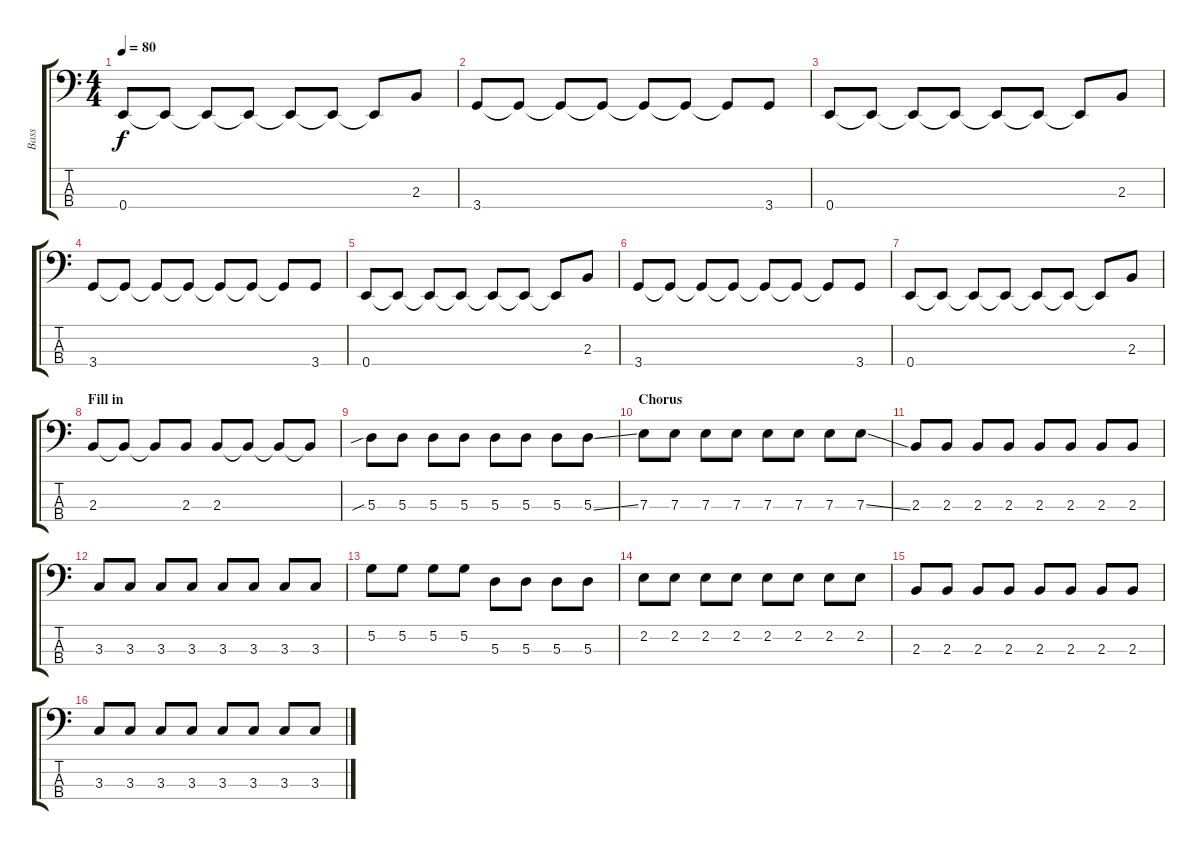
\track ("Bass" "Bass") {instrument electricbassfinger}
\staff {score tabs}
\tuning (G2 D2 A1 E1) {hide}
\ts (4 4)
\tempo 80
\clef f4
\ks c
0.4.8{dy f} 0.4{t}.8 0.4{t}.8 0.4{t}.8 0.4{t}.8 0.4{t}.8 0.4{t}.8 2.3.8 |
3.4.8 3.4{t}.8 3.4{t}.8 3.4{t}.8 3.4{t}.8 3.4{t}.8 3.4{t}.8 3.4.8 |
0.4.8 0.4{t}.8 0.4{t}.8 0.4{t}.8 0.4{t}.8 0.4{t}.8 0.4{t}.8 2.3.8 |
3.4.8 3.4{t}.8 3.4{t}.8 3.4{t}.8 3.4{t}.8 3.4{t}.8 3.4{t}.8 3.4.8 |
0.4.8 0.4{t}.8 0.4{t}.8 0.4{t}.8 0.4{t}.8 0.4{t}.8 0.4{t}.8 2.3.8 |
3.4.8 3.4{t}.8 3.4{t}.8 3.4{t}.8 3.4{t}.8 3.4{t}.8 3.4{t}.8 3.4.8 |
0.4.8 0.4{t}.8 0.4{t}.8 0.4{t}.8 0.4{t}.8 0.4{t}.8 0.4{t}.8 2.3.8 |
\section ("" "Fill in")
2.3.8{volume 14} 2.3{t}.8 2.3{t}.8 2.3.8 2.3.8 2.3{t}.8 2.3{t}.8 2.3{t}.8 |
5.3{sib}.8 5.3.8 5.3.8 5.3.8 5.3.8 5.3.8 5.3.8 5.3{ss}.8 |
\section ("" "Chorus")
7.3.8 7.3.8 7.3.8 7.3.8 7.3.8 7.3.8 7.3.8 7.3{ss}.8 |
2.3.8 2.3.8 2.3.8 2.3.8 2.3.8 2.3.8 2.3.8 2.3.8 |
3.3.8 3.3.8 3.3.8 3.3.8 3.3.8 3.3.8 3.3.8 3.3.8 |
5.2.8 5.2.8 5.2.8 5.2.8 5.3.8 5.3.8 5.3.8 5.3.8 |
2.2.8 2.2.8 2.2.8 2.2.8 2.2.8 2.2.8 2.2.8 2.2.8 |
2.3.8 2.3.8 2.3.8 2.3.8 2.3.8 2.3.8 2.3.8 2.3.8 |
3.3.8 3.3.8 3.3.8 3.3.8 3.3.8 3.3.8 3.3.8 3.3.8
